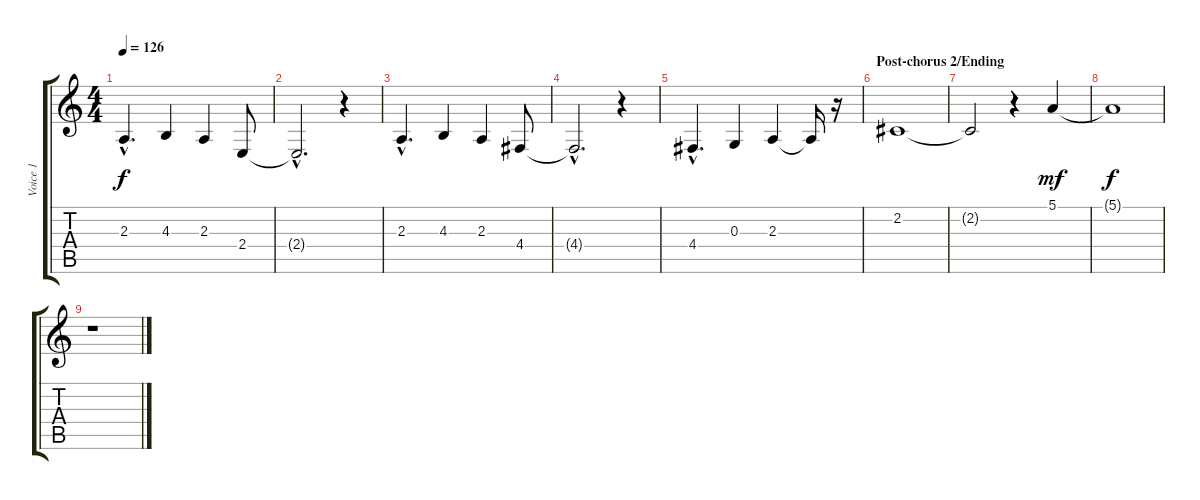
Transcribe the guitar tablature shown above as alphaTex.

\track ("Voice 1" "Voice 1") {instrument clarinet}
\staff {score tabs}
\tuning (E4 B3 G3 D3 A2 E2) {hide}
\ts (4 4)
\tempo 126
\clef g2
\ks c
2.3{hac}.4{d dy f} 4.3.4 2.3.4 2.4.8 |
2.4{hac t}.2{d} r.4 |
2.3{hac}.4{d} 4.3.4 2.3.4 4.4.8 |
4.4{hac t}.2{d} r.4 |
4.4{hac}.4{d} 0.3.4 2.3.4 2.3{t}.16 r.16 |
\section ("" "Post-chorus 2/Ending")
2.2.1 |
2.2{t}.2 r.4 5.1.4{dy mf} |
5.1{t}.1{dy f} |
r.1
